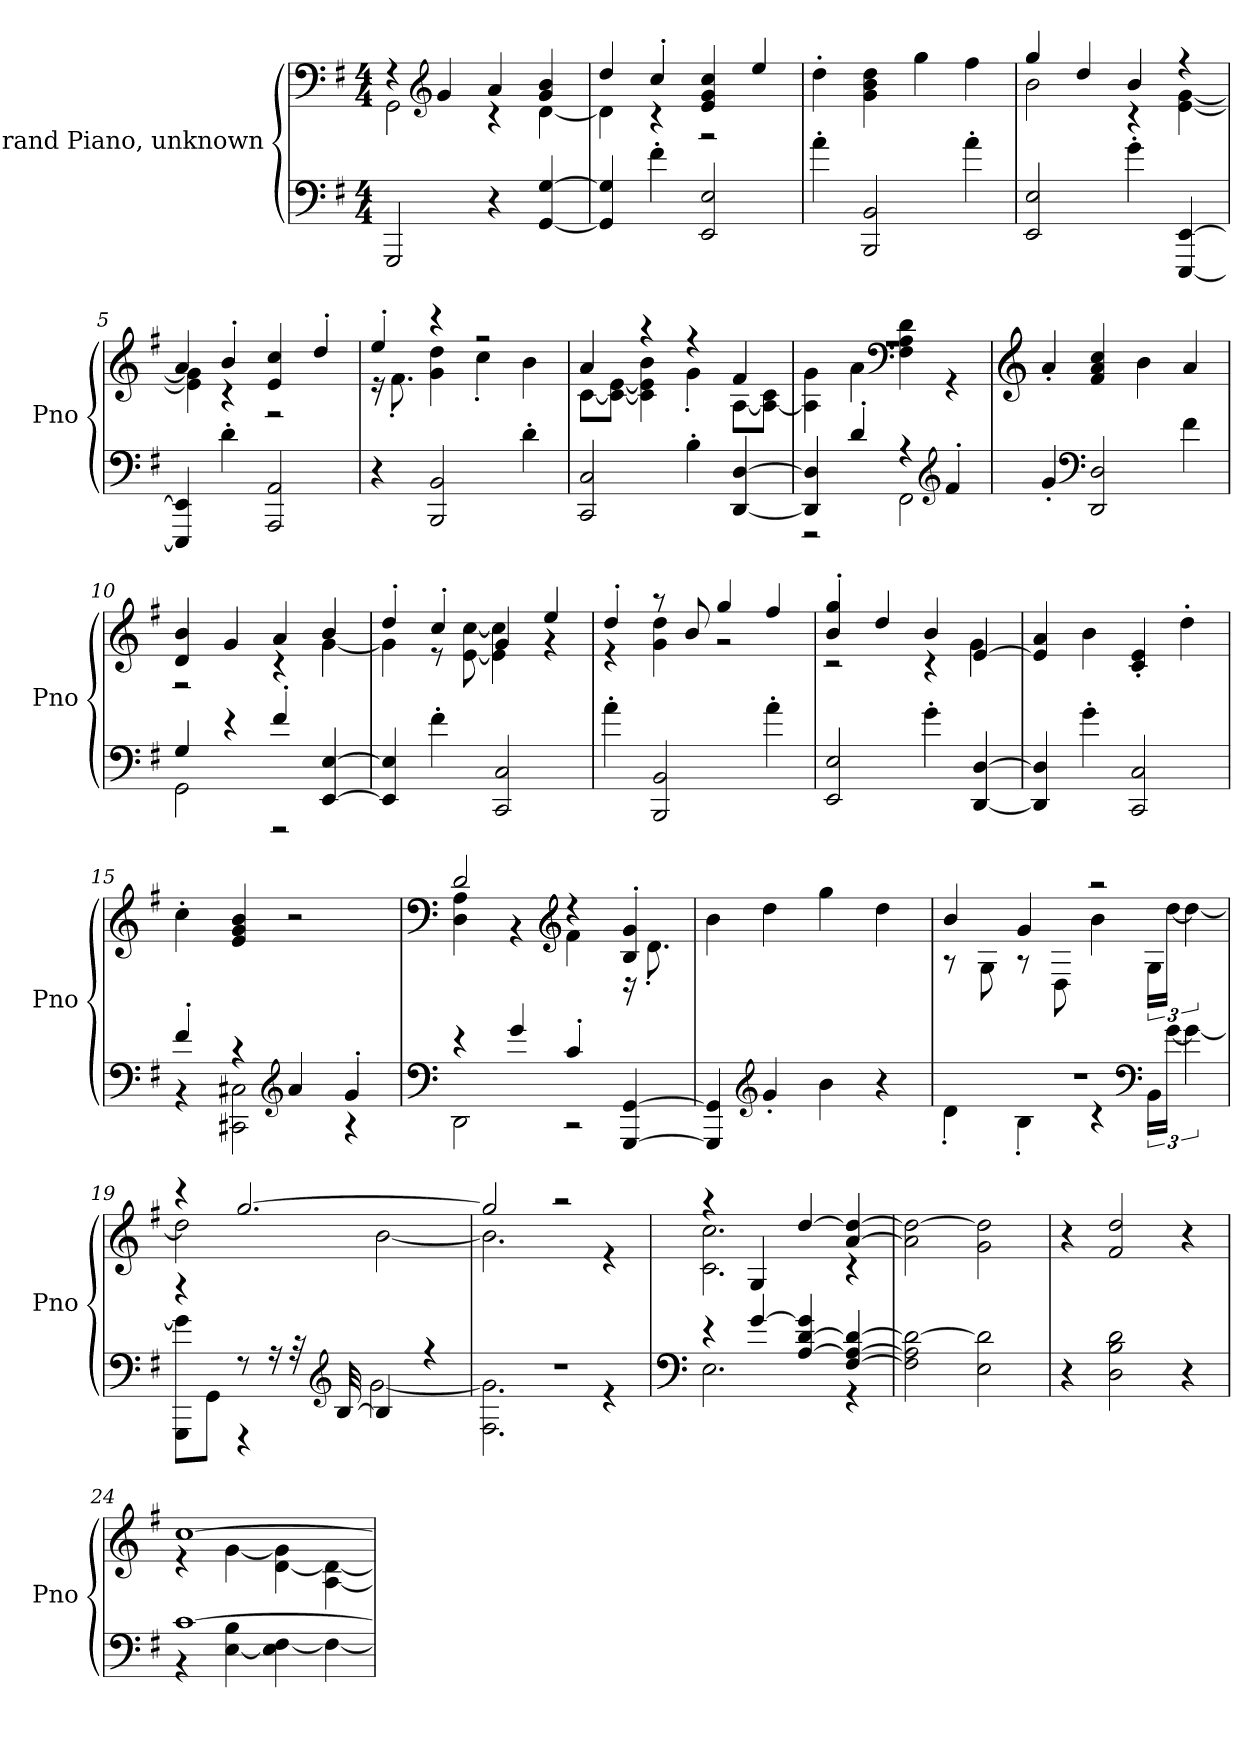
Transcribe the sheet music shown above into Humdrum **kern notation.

**kern	**kern
*part1	*part1
*staff2	*staff1
*I"Grand Piano, unknown	*
*I'Pno	*
*clefF4	*clefF4
*k[f#]	*k[f#]
*M4/4	*M4/4
*MM182	*MM182
=1	=1
*	*^
2GGG/	4r	2GG\
*	*clefG2	*
.	4g/	.
4r	4a/	4r
[4GG/ [4G/	4g/ 4b/	[4d\
=2	=2	=2
4GG/] 4G/]	4dd/	4d\]
4f#'\	4cc'/	4r
2EE/ 2E/	4e/ 4g/ 4cc/	2r
.	4ee/	.
*	*v	*v
=3	=3
4a'\	4dd'\
2BBB/ 2BB/	4g\ 4b\ 4dd\
.	4gg\
4a'\	4ff#\
=4	=4
*	*^
2EE/ 2E/	4gg/	2b\
.	4dd/	.
4g'\	4b/	4r
[4EEE/ [4EE/	4r	[4e\ [4g\
=5	=5	=5
4EEE/] 4EE/]	4a/	4e\] 4g\]
4d'\	4b'/	4r
2AAA/ 2AA/	4e/ 4cc/	2r
.	4dd'/	.
=6	=6	=6
4r	4ee'/	16r
.	.	8.f#'\
2BBB/ 2BB/	4r	4g\ 4dd\
.	2r	4cc'\
4d'\	.	4b\
=7	=7	=7
2CC/ 2C/	4a/	[8c\L
.	.	8c\_ [8e\J
.	4r	4c\] 4e\] 4b\
4B'\	4r	4g'\
[4DD/ [4D/	4f#/	[8A\L
.	.	8A\_ 8c\J
!!LO:LB:g=z	!!
=8	=8	=8
*^	*	*
4DD/] 4D/]	2r	1r	4A\] 4g\
4d'/	.	.	4a\
*	*	*clefF4	*
4r	2FF#\	.	4F#\ 4A\ 4d\
*clefG2	*	*	*
4f#'/	.	.	4r
*v	*v	*	*
*	*v	*v
=9	=9
*	*clefG2
4g'/	4a'/
*clefF4	*
2DD/ 2D/	4f#/ 4a/ 4cc/
.	4b\
4f#\	4a/
=10	=10
*^	*^
4G/	2GG\	4d/ 4b/	2r
4r	.	4g/	.
4f#'/	2r	4a/	4r
[4EE/ [4E/	.	4b/	[4g\
*v	*v	*	*
=11	=11	=11
4EE/] 4E/]	4dd'/	4g\]
4f#'\	4cc'/	8r
.	.	[8e\ [8cc\
2CC/ 2C/	4g/	4e\] 4cc\]
.	4ee/	4r
=12	=12	=12
4a'\	4dd'/	4r
2BBB/ 2BB/	8r	4g\ 4dd\
.	8b/	.
.	4gg/	2r
4a'\	4ff#/	.
=13	=13	=13
2EE/ 2E/	4b/' 4gg/'	2r
.	4dd/	.
4g'\	4b/	4r
[4DD/ [4D/	[4e/	4g\
*	*v	*v
=14	=14
4DD/] 4D/]	4e/] 4a/
4g'\	4b\
2CC/ 2C/	4c/' 4e/'
.	4dd'\
!!LO:LB:g=z
=15	=15
*^	*
4f#'/	4r	4cc'\
4r	2CC#X\ 2C#X\	4e/ 4g/ 4b/
*clefG2	*	*
4a/	.	2r
4g'/	4r	.
=16	=16	=16
*clefF4	*	*clefF4
*	*	*^
4r	2DD\	2d/	4D\ 4A\
4g/	.	.	4r
*	*	*clefG2	*
4c'/	2r	4r	4f#\
[4GGG/ [4GG/	.	4B/' 4g/'	16r
.	.	.	8.d'\
*v	*v	*	*
*	*v	*v
=17	=17
4GGG/] 4GG/]	4b\
*clefG2	*
4g'/	4dd\
4b\	4gg\
4r	4dd\
=18	=18
*^	*^
1r	4d'\	4b/	8r
.	.	.	8G\
.	4B'\	4g/	8r
.	.	.	8D\
.	4r	2r	4b\
*clefF4	*	*	*
.	24BB\LL	.	24G\LL
.	[24g\JJ	.	[24dd\JJ
.	6g\_	.	6dd\_
!!LO:LB:g=z	!!
=19	=19	=19	=19
4r	8GGG\ 8g\]L	4r	2dd\]
.	8GG\J	.	.
8r	4r	[2.gg/	.
16r	.	.	.
32r	.	.	.
*clefG2	*	*	*
[32B/	.	.	.
4B/]	[2g\	.	[2b\
4r	.	.	.
=20	=20	=20	=20
1r	2.F#\ 2.g\]	2gg/]	2.b\]
.	.	2r	.
.	4r	.	4r
=21	=21	=21	=21
*clefF4	*	*	*
4r	2.E\	4r	2.c\ 2.cc\
[4g/	.	4G/	.
[4A/ [4d/ 4g/]	.	[4dd/	.
[4F#/ 4A/_ 4d/_	4r	[4a/ 4dd/_	4r
*v	*v	*	*
*	*v	*v
=22	=22
2F#\] 2A\] 2d\_	2a\] 2dd\_
2E\ 2d\]	2g\ 2dd\]
=23	=23
4r	4r
2D\ 2B\ 2d\	2f#/ 2dd/
4r	4r
=24	=24
*^	*^
[1c	4r	[1cc	4r
.	[4E\ 4B\	.	[4g\
.	4E\] [4F#\	.	[4d\ 4g\]
.	4F#\_	.	[4A\ 4d\_
*v	*v	*	*
*	*v	*v
=	=
*-	*-
